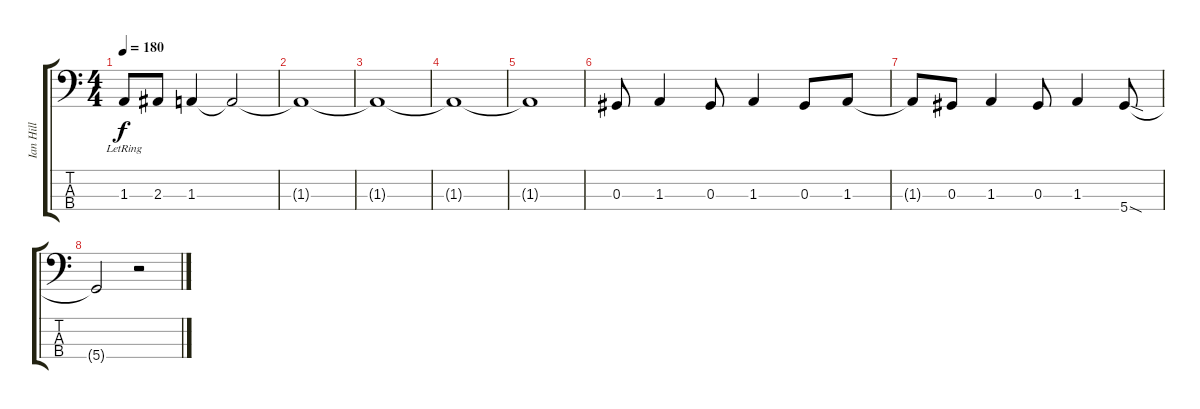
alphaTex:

\track ("Ian Hill" "Ian Hill") {instrument electricbasspick}
\staff {score tabs}
\tuning (Gb2 Eb2 Ab1 Eb1) {hide}
\ts (4 4)
\tempo 180
\clef f4
\ks c
1.3{lr}.8{dy f} 2.3.8 1.3.4 1.3{t}.2 |
1.3{t}.1 |
1.3{t}.1 |
1.3{t}.1 |
1.3{t}.1 |
0.3.8 1.3.4 0.3.8 1.3.4 0.3.8 1.3.8 |
1.3{t}.8 0.3.8 1.3.4 0.3.8 1.3.4 5.4{sod}.8 |
5.4{t}.2 r.2
